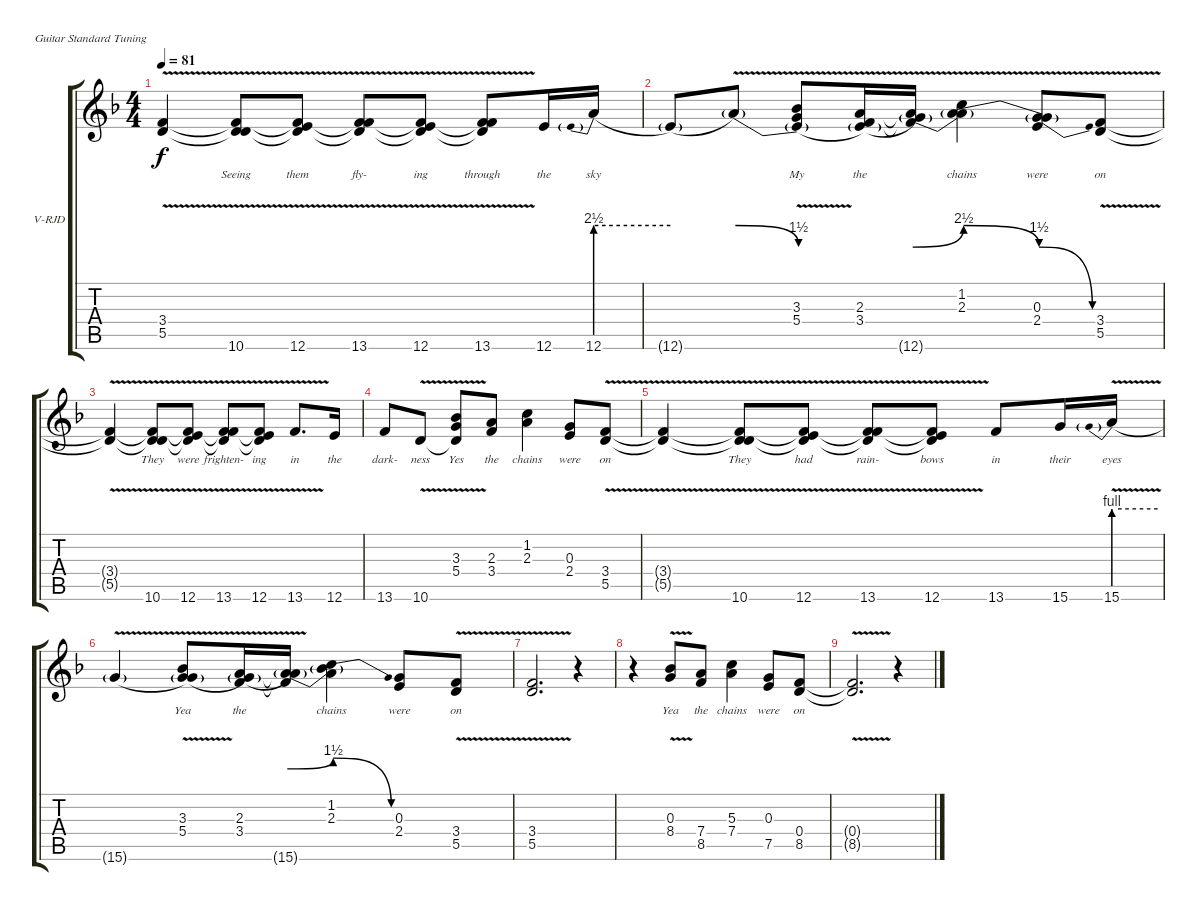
\bracketExtendMode groupsimilarinstruments
\firstSystemTrackNameOrientation horizontal
\otherSystemsTrackNameOrientation horizontal
\track ("Ronnie James Dio" "V-RJD") {instrument electricguitarclean}
\staff {score tabs}
\tuning (E4 B3 G3 D3 A2 E2)
\ts (4 4)
\tempo 81
\clef g2
\scale
0.533799
\ks dminor
(3.4{v t} 5.5{v t}).4{lyrics (0 "") lyrics (1 "") lyrics (2 "") lyrics (3 "") lyrics (4 "") dy f} (3.4{v t} 5.5{v t} 10.6).8{lyrics (0 "Seeing") lyrics (1 "") lyrics (2 "") lyrics (3 "") lyrics (4 "")} (3.4{v t} 5.5{v t} 12.6).8{lyrics (0 "them") lyrics (1 "") lyrics (2 "") lyrics (3 "") lyrics (4 "")} (3.4{v t} 5.5{v t} 13.6{v}).8{lyrics (0 "fly-") lyrics (1 "") lyrics (2 "") lyrics (3 "") lyrics (4 "")} (3.4{v t} 5.5{v t} 12.6).8{lyrics (0 "ing") lyrics (1 "") lyrics (2 "") lyrics (3 "") lyrics (4 "")} (3.4{v t} 5.5{v t} 13.6).8{lyrics (0 "through") lyrics (1 "") lyrics (2 "") lyrics (3 "") lyrics (4 "")} 12.6.16{lyrics (0 "the") lyrics (1 "") lyrics (2 "") lyrics (3 "") lyrics (4 "")} 12.6{be (prebend 0 10 60 10)}.16{lyrics (0 "sky") lyrics (1 "") lyrics (2 "") lyrics (3 "") lyrics (4 "")} |
\scale
0.472284 12.6{be (hold 0 0 60 0) t}.8{lyrics (0 "") lyrics (1 "") lyrics (2 "") lyrics (3 "") lyrics (4 "")} 12.6{be (release 0 10 7.199999999999999 6) v t}.8{lyrics (0 "") lyrics (1 "") lyrics (2 "") lyrics (3 "") lyrics (4 "")} (3.3{v} 5.4{v} 12.6{be (hold 0 0 60 0) v t}).8{lyrics (0 "My") lyrics (1 "") lyrics (2 "") lyrics (3 "") lyrics (4 "")} (2.3 3.4 12.6{be (hold 0 0 60 0) v t}).16{lyrics (0 "the") lyrics (1 "") lyrics (2 "") lyrics (3 "") lyrics (4 "")} (12.6{be (bend 0 6 7.199999999999999 10) v t} 2.3{t} 3.4{t}).16{lyrics (0 "") lyrics (1 "") lyrics (2 "") lyrics (3 "") lyrics (4 "")} (1.2 2.3 12.6{be (release 0 10 9 6) v t}).4{lyrics (0 "chains") lyrics (1 "") lyrics (2 "") lyrics (3 "") lyrics (4 "")} (0.3 2.4 12.6{be (release 0 6 5.3999999999999995 0) v t}).8{lyrics (0 "were") lyrics (1 "") lyrics (2 "") lyrics (3 "") lyrics (4 "")} (3.4{v} 5.5{v}).8{lyrics (0 "on") lyrics (1 "") lyrics (2 "") lyrics (3 "") lyrics (4 "")} |
(3.4{v t} 5.5{v t}).4{lyrics (0 "") lyrics (1 "") lyrics (2 "") lyrics (3 "") lyrics (4 "")} (10.6 5.5{v t} 3.4{v t}).8{lyrics (0 "They") lyrics (1 "") lyrics (2 "") lyrics (3 "") lyrics (4 "")} (12.6 5.5{v t} 3.4{v t}).8{lyrics (0 "were") lyrics (1 "") lyrics (2 "") lyrics (3 "") lyrics (4 "")} (13.6{v} 5.5{v t} 3.4{v t}).8{lyrics (0 "frighten-") lyrics (1 "") lyrics (2 "") lyrics (3 "") lyrics (4 "")} (12.6 5.5{v t} 3.4{v t}).8{lyrics (0 "ing") lyrics (1 "") lyrics (2 "") lyrics (3 "") lyrics (4 "")} 13.6{v}.8{d lyrics (0 "in") lyrics (1 "") lyrics (2 "") lyrics (3 "") lyrics (4 "")} 12.6.16{lyrics (0 "the") lyrics (1 "") lyrics (2 "") lyrics (3 "") lyrics (4 "")} |
13.6.8{lyrics (0 "dark-") lyrics (1 "") lyrics (2 "") lyrics (3 "") lyrics (4 "")} 10.6{v}.8{lyrics (0 "ness") lyrics (1 "") lyrics (2 "") lyrics (3 "") lyrics (4 "")} (3.3{v} 5.4{v} 10.6{v t}).8{lyrics (0 "Yes") lyrics (1 "") lyrics (2 "") lyrics (3 "") lyrics (4 "")} (2.3 3.4).8{lyrics (0 "the") lyrics (1 "") lyrics (2 "") lyrics (3 "") lyrics (4 "")} (1.2 2.3).4{lyrics (0 "chains") lyrics (1 "") lyrics (2 "") lyrics (3 "") lyrics (4 "")} (0.3 2.4).8{lyrics (0 "were") lyrics (1 "") lyrics (2 "") lyrics (3 "") lyrics (4 "")} (3.4{v} 5.5{v}).8{lyrics (0 "on") lyrics (1 "") lyrics (2 "") lyrics (3 "") lyrics (4 "")} |
(3.4{v t} 5.5{v t}).4{lyrics (0 "") lyrics (1 "") lyrics (2 "") lyrics (3 "") lyrics (4 "")} (10.6 5.5{v t} 3.4{v t}).8{lyrics (0 "They") lyrics (1 "") lyrics (2 "") lyrics (3 "") lyrics (4 "")} (12.6 5.5{v t} 3.4{v t}).8{lyrics (0 "had") lyrics (1 "") lyrics (2 "") lyrics (3 "") lyrics (4 "")} (13.6 5.5{v t} 3.4{v t}).8{lyrics (0 "rain-") lyrics (1 "") lyrics (2 "") lyrics (3 "") lyrics (4 "")} (12.6 5.5{v t} 3.4{v t}).8{lyrics (0 "bows") lyrics (1 "") lyrics (2 "") lyrics (3 "") lyrics (4 "")} 13.6.8{lyrics (0 "in") lyrics (1 "") lyrics (2 "") lyrics (3 "") lyrics (4 "")} 15.6.16{lyrics (0 "their") lyrics (1 "") lyrics (2 "") lyrics (3 "") lyrics (4 "")} 15.6{be (prebend 0 4 60 4) v}.16{lyrics (0 "eyes") lyrics (1 "") lyrics (2 "") lyrics (3 "") lyrics (4 "")} |
15.6{be (hold 0 0 60 0) v t}.4{lyrics (0 "") lyrics (1 "") lyrics (2 "") lyrics (3 "") lyrics (4 "")} (3.3{v} 5.4{v} 15.6{be (hold 0 0 60 0) v t}).8{lyrics (0 "Yea") lyrics (1 "") lyrics (2 "") lyrics (3 "") lyrics (4 "")} (2.3 3.4 15.6{be (hold 0 0 60 0) v t}).16{lyrics (0 "the") lyrics (1 "") lyrics (2 "") lyrics (3 "") lyrics (4 "")} (2.3{t} 3.4{t} 15.6{be (bend 0 4 7.199999999999999 6) t}).16{lyrics (0 "") lyrics (1 "") lyrics (2 "") lyrics (3 "") lyrics (4 "")} (1.2 2.3 15.6{be (release 0 6 7.8 0) t}).4{lyrics (0 "chains") lyrics (1 "") lyrics (2 "") lyrics (3 "") lyrics (4 "")} (0.3 2.4).8{lyrics (0 "were") lyrics (1 "") lyrics (2 "") lyrics (3 "") lyrics (4 "")} (3.4{v} 5.5{v}).8{lyrics (0 "on") lyrics (1 "") lyrics (2 "") lyrics (3 "") lyrics (4 "")} |
(3.4{v} 5.5{v}).2{d lyrics (0 "") lyrics (1 "") lyrics (2 "") lyrics (3 "") lyrics (4 "")} r.4 |
r.4 (0.3{v} 8.4{v}).8{lyrics (0 "Yea") lyrics (1 "") lyrics (2 "") lyrics (3 "") lyrics (4 "")} (7.4 8.5).8{lyrics (0 "the") lyrics (1 "") lyrics (2 "") lyrics (3 "") lyrics (4 "")} (5.3 7.4).4{lyrics (0 "chains") lyrics (1 "") lyrics (2 "") lyrics (3 "") lyrics (4 "")} (0.3 7.5).8{lyrics (0 "were") lyrics (1 "") lyrics (2 "") lyrics (3 "") lyrics (4 "")} (0.4 8.5).8{lyrics (0 "on") lyrics (1 "") lyrics (2 "") lyrics (3 "") lyrics (4 "")} |
(0.4{v t} 8.5{v t}).2{d lyrics (0 "") lyrics (1 "") lyrics (2 "") lyrics (3 "") lyrics (4 "")} r.4
